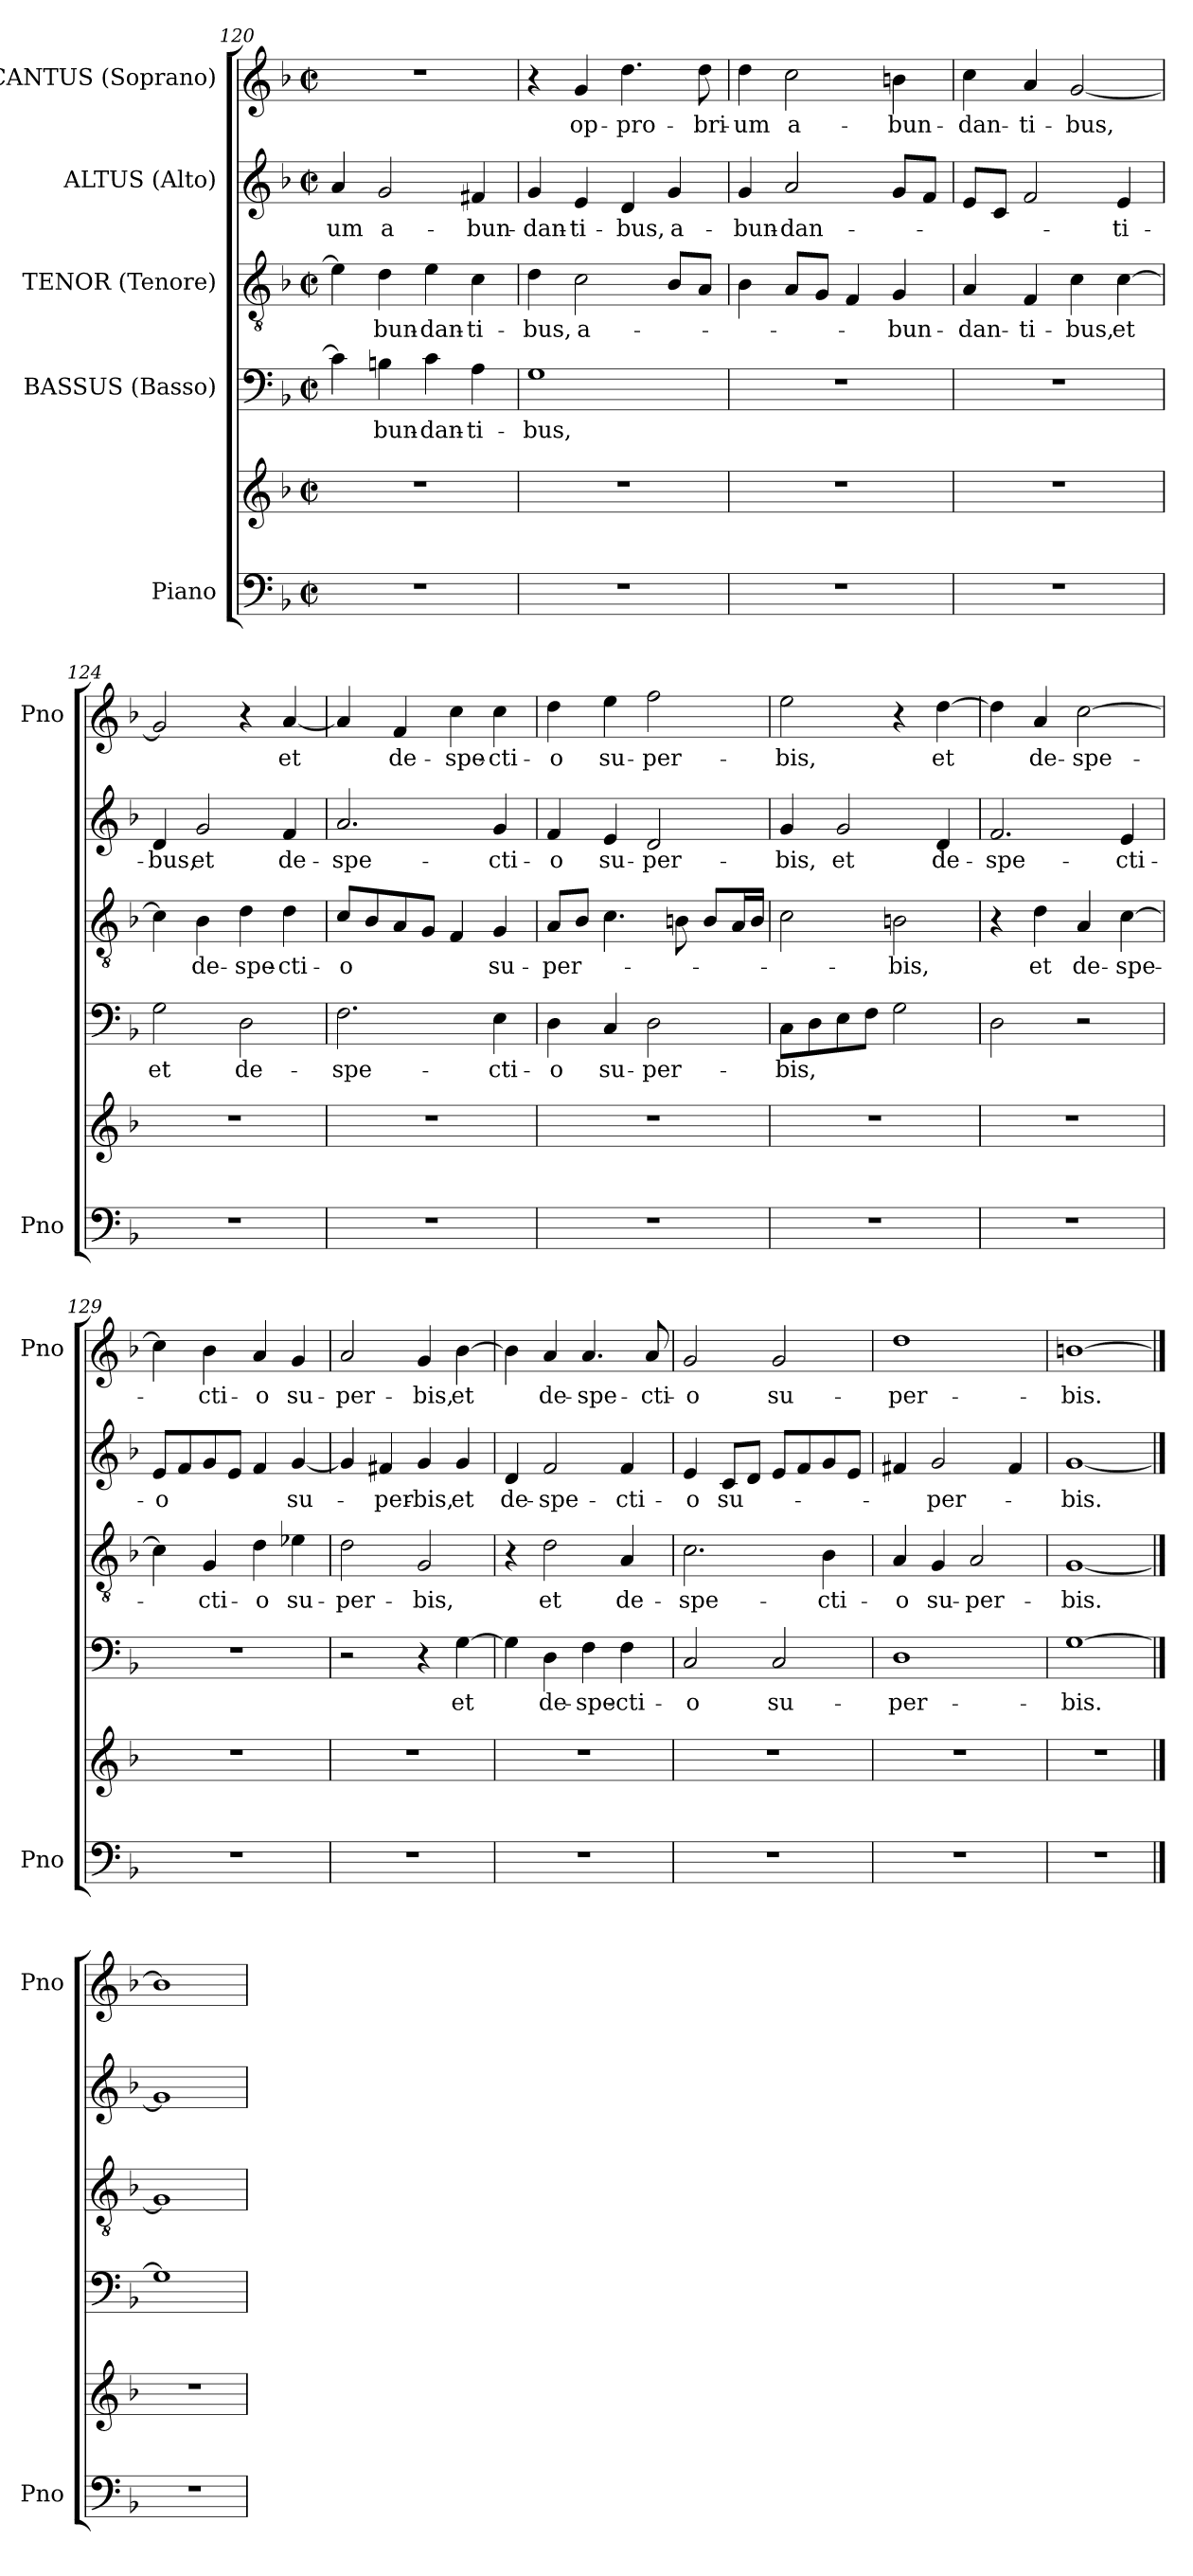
**kern	**kern	**kern	**text	**kern	**text	**kern	**text	**kern	**text
*part5	*part5	*part4	*part4	*part3	*part3	*part2	*part2	*part1	*part1
*staff6	*staff5	*staff4	*staff4	*staff3	*staff3	*staff2	*staff2	*staff1	*staff1
*I"Piano	*	*I"BASSUS (Basso)	*	*I"TENOR (Tenore)	*	*I"ALTUS (Alto)	*	*I"CANTUS (Soprano)	*
*I'Pno	*	*	*	*	*	*	*	*I'Pno	*
*clefF4	*clefG2	*clefF4	*	*clefGv2	*	*clefG2	*	*clefG2	*
*k[b-]	*k[b-]	*k[b-]	*	*k[b-]	*	*k[b-]	*	*k[b-]	*
*F:	*F:	*F:	*	*F:	*	*F:	*	*F:	*
*M2/2	*M2/2	*M2/2	*	*M2/2	*	*M2/2	*	*M2/2	*
*met(c|)	*met(c|)	*met(c|)	*	*met(c|)	*	*met(c|)	*	*met(c|)	*
=120	=120	=120	=120	=120	=120	=120	=120	=120	=120
1r	1r	4c\]	.	4e\]	.	4a/	-um	1r	.
.	.	4Bn\	-bun-	4d\	-bun-	2g/	a-	.	.
.	.	4c\	-dan-	4e\	-dan-	.	.	.	.
.	.	4A\	-ti-	4c\	-ti-	4f#/	-bun-	.	.
=121	=121	=121	=121	=121	=121	=121	=121	=121	=121
1r	1r	1G	-bus,	4d\	-bus,	4g/	-dan-	4r	.
.	.	.	.	2c\	a-	4e/	-ti-	4g/	op-
.	.	.	.	.	.	4d/	-bus,	4.dd\	-pro-
.	.	.	.	8B-/L	.	4g/	a-	.	.
.	.	.	.	8A/J	.	.	.	8dd\	-bri-
=122	=122	=122	=122	=122	=122	=122	=122	=122	=122
1r	1r	1r	.	4B-\	.	4g/	-bun-	4dd\	-um
.	.	.	.	8A/L	.	2a/	-dan-	2cc\	a-
.	.	.	.	8G/J	.	.	.	.	.
.	.	.	.	4F/	.	.	.	.	.
.	.	.	.	4G/	-bun-	8g/L	.	4bn\	-bun-
.	.	.	.	.	.	8f/J	.	.	.
!!LO:LB:g=z
=123	=123	=123	=123	=123	=123	=123	=123	=123	=123
1r	1r	1r	.	4A/	-dan-	8e/L	-­-	4cc\	-dan-
.	.	.	.	.	.	8c/J	.	.	.
.	.	.	.	4F/	-ti-	2f/	.	4a/	-ti-
.	.	.	.	4c\	-bus,	.	.	[2g/	-bus,
.	.	.	.	[4c\	et	4e/	-ti-	.	.
=124	=124	=124	=124	=124	=124	=124	=124	=124	=124
1r	1r	2G\	et	4c\]	.	4d/	-bus,	2g/]	.
.	.	.	.	4B-\	de-	2g/	et	.	.
.	.	2D\	de-	4d\	-spe-	.	.	4r	.
.	.	.	.	4d\	-cti-	4f/	de-	[4a/	et
=125	=125	=125	=125	=125	=125	=125	=125	=125	=125
1r	1r	2.F\	-spe-	8c/L	-o	2.a/	-spe-	4a/]	.
.	.	.	.	8B-/	.	.	.	.	.
.	.	.	.	8A/	.	.	.	4f/	de-
.	.	.	.	8G/J	.	.	.	.	.
.	.	.	.	4F/	.	.	.	4cc\	-spe-
.	.	4E\	-cti-	4G/	su-	4g/	-cti-	4cc\	-cti-
=126	=126	=126	=126	=126	=126	=126	=126	=126	=126
1r	1r	4D\	-o	8A/L	-per-	4f/	-o	4dd\	-o
.	.	.	.	8B-/J	.	.	.	.	.
.	.	4C/	su-	4.c\	.	4e/	su-	4ee\	su-
.	.	2D\	-per-	.	.	2d/	-per-	2ff\	-per-
.	.	.	.	8B\	.	.	.	.	.
.	.	.	.	8B/L	.	.	.	.	.
.	.	.	.	16A/L	.	.	.	.	.
.	.	.	.	16B/JJ	.	.	.	.	.
=127	=127	=127	=127	=127	=127	=127	=127	=127	=127
1r	1r	8C\L	-bis,	2c\	.	4g/	-bis,	2ee\	-bis,
.	.	8D\	.	.	.	.	.	.	.
.	.	8E\	.	.	.	2g/	et	.	.
.	.	8F\J	.	.	.	.	.	.	.
.	.	2G\	.	2Bn\	-bis,	.	.	4r	.
.	.	.	.	.	.	4d/	de-	[4dd\	et
=128	=128	=128	=128	=128	=128	=128	=128	=128	=128
1r	1r	2D\	.	4r	.	2.f/	-spe-	4dd\]	.
.	.	.	.	4d\	et	.	.	4a/	de-
.	.	2r	.	4A/	de-	.	.	[2cc\	-spe-
.	.	.	.	[4c\	-spe-	4e/	-cti-	.	.
!!LO:LB:g=z
=129	=129	=129	=129	=129	=129	=129	=129	=129	=129
1r	1r	1r	.	4c\]	-­	8e/L	-o	4cc\]	-­
.	.	.	.	.	.	8f/	.	.	.
.	.	.	.	4G/	cti-	8g/	.	4b-\	cti-
.	.	.	.	.	.	8e/J	.	.	.
.	.	.	.	4d\	-o	4f/	.	4a/	-o
.	.	.	.	4e-\	su-	[4g/	su-	4g/	su-
=130	=130	=130	=130	=130	=130	=130	=130	=130	=130
1r	1r	2r	.	2d\	-per-	4g/]	.	2a/	-per-
.	.	.	.	.	.	4f#/	-per-	.	.
.	.	4r	.	2G/	-bis,	4g/	-bis,	4g/	-bis,
.	.	[4G\	et	.	.	4g/	et	[4b-\	et
=131	=131	=131	=131	=131	=131	=131	=131	=131	=131
1r	1r	4G\]	.	4r	.	4d/	de-	4b-\]	.
.	.	4D\	de-	2d\	et	2f/	-spe-	4a/	de-
.	.	4F\	-spe-	.	.	.	.	4.a/	-spe-
.	.	4F\	-cti-	4A/	de-	4f/	-cti-	.	.
.	.	.	.	.	.	.	.	8a/	-cti-
=132	=132	=132	=132	=132	=132	=132	=132	=132	=132
1r	1r	2C/	-o	2.c\	-spe-	4e/	-o	2g/	-o
.	.	.	.	.	.	8c/L	su-	.	.
.	.	.	.	.	.	8d/J	.	.	.
.	.	2C/	su-	.	.	8e/L	.	2g/	su-
.	.	.	.	.	.	8f/	.	.	.
.	.	.	.	4B-\	-cti-	8g/	.	.	.
.	.	.	.	.	.	8e/J	.	.	.
=133	=133	=133	=133	=133	=133	=133	=133	=133	=133
1r	1r	1D	-per-	4A/	-o	4f#/	.	1dd	-per-
.	.	.	.	4G/	su-	2g/	-per-	.	.
.	.	.	.	2A/	-per-	.	.	.	.
.	.	.	.	.	.	4f#/	.	.	.
=134	=134	=134	=134	=134	=134	=134	=134	=134	=134
1r	1r	[1G	-bis.	[1G	-bis.	[1g	-bis.	[1bn	-bis.
==135	==135	==135	==135	==135	==135	==135	==135	==135	==135
1r	1r	1G]	.	1G]	.	1g]	.	1b]	.
=	=	=	=	=	=	=	=	=	=
*-	*-	*-	*-	*-	*-	*-	*-	*-	*-
